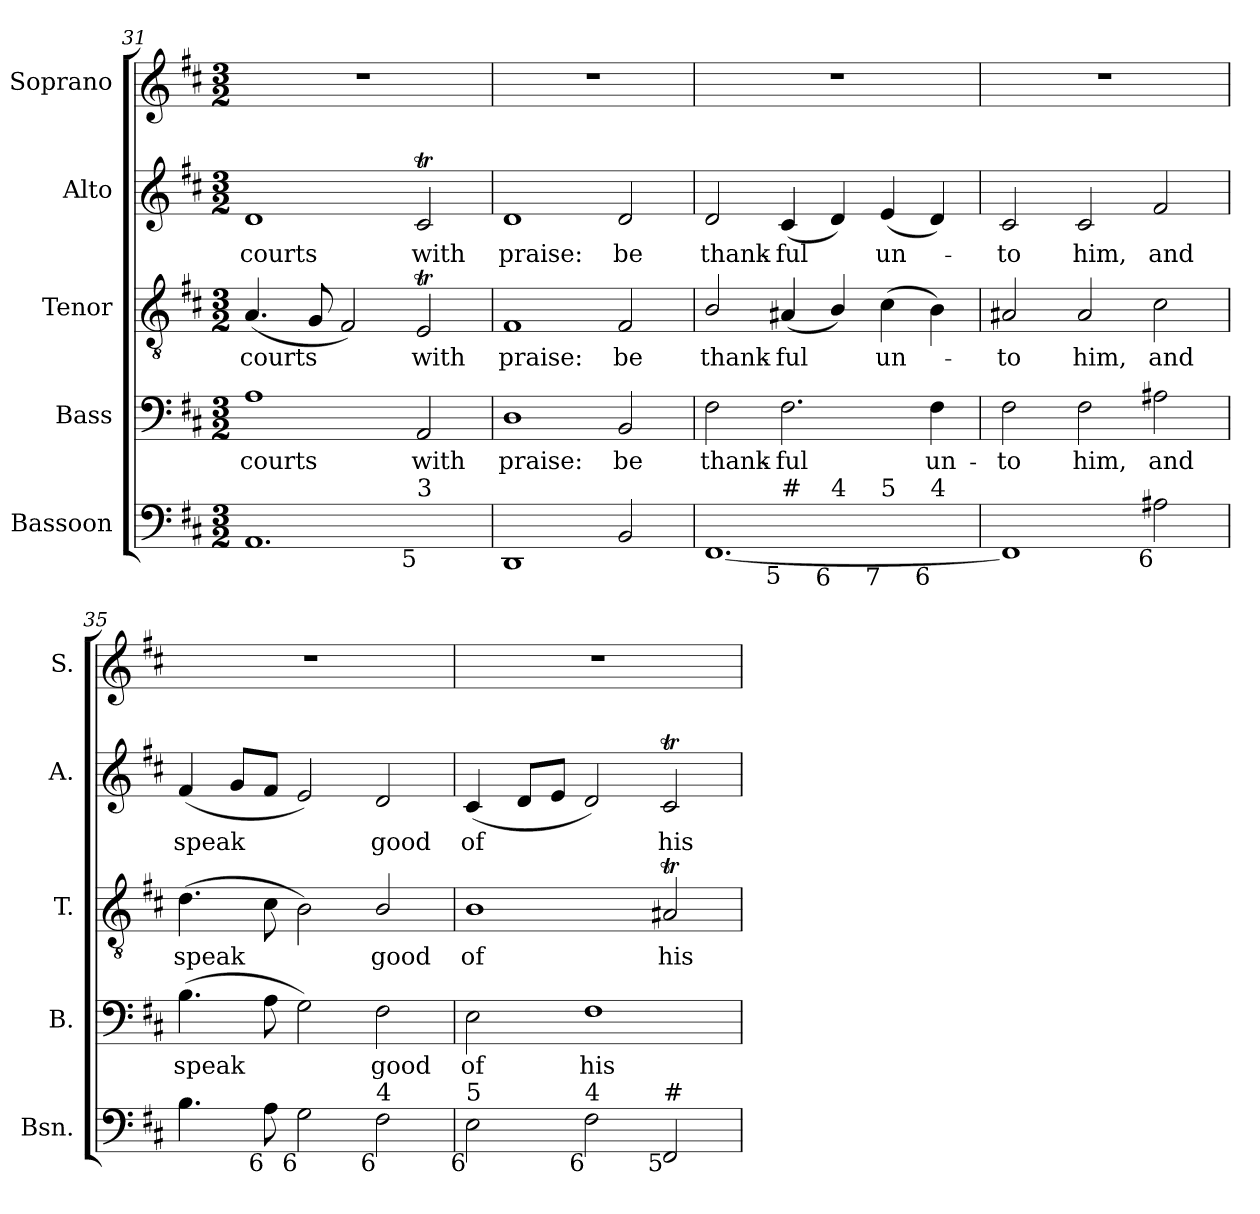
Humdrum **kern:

**kern	**kern	**text	**kern	**text	**kern	**text	**kern
*part5	*part4	*part4	*part3	*part3	*part2	*part2	*part1
*staff5	*staff4	*staff4	*staff3	*staff3	*staff2	*staff2	*staff1
*I"Bassoon	*I"Bass	*	*I"Tenor	*	*I"Alto	*	*I"Soprano
*I'Bsn.	*I'B.	*	*I'T.	*	*I'A.	*	*I'S.
!!LO:LB:g=z
*clefF4	*clefF4	*	*clefGv2	*	*clefG2	*	*clefG2
*	*	*	*ITrd7c12	*	*	*	*
*k[f#c#]	*k[f#c#]	*	*k[f#c#]	*	*k[f#c#]	*	*k[f#c#]
*D:	*D:	*	*D:	*	*D:	*	*D:
*M3/2	*M3/2	*	*M3/2	*	*M3/2	*	*M3/2
=31	=31	=31	=31	=31	=31	=31	=31
!	!	!LO:LY:b:color=#000000	!	!	!	!	!
!	!	!	!	!LO:LY:b:color=#000000	!	!	!
!LO:TX:b:rj:t=6	!	!	!	!	!	!	!
!LO:TX:t=4	!	!	!	!	!	!	!
!	!	!	!	!	!	!LO:LY:b:color=#000000	!LO:N:vis=1
*^	*	*	*	*	*	*	*
1.AAi	1ryy	1Ai	courts	(4.AAi/	courts	1di	courts	1.r
.	.	.	.	8GGi/	.	.	.	.
.	.	.	.	2FF#i/)	.	.	.	.
!	!	!	!LO:LY:b:color=#000000	!	!	!	!	!
!	!	!	!	!	!LO:LY:b:color=#000000	!	!	!
!	!LO:TX:b:rj:t=5	!	!	!	!	!	!	!
!	!LO:TX:t=3	!	!	!	!	!	!	!
!	!	!	!	!	!	!	!LO:LY:b:color=#000000	!
.	2ryy	2AAi/	with	2EETi/	with	2c#ti/	with	.
*v	*v	*	*	*	*	*	*	*
=32	=32	=32	=32	=32	=32	=32	=32
*^	*	*	*	*	*	*	*
!	!	!	!LO:LY:b:color=#000000	!	!	!	!	!
*v	*v	*	*	*	*	*	*	*
*^	*	*	*	*	*	*	*
!	!	!	!	!	!LO:LY:b:color=#000000	!	!	!
*v	*v	*	*	*	*	*	*	*
*^	*	*	*	*	*	*	*
!	!	!	!	!	!	!	!LO:LY:b:color=#000000	!LO:N:vis=1
*v	*v	*	*	*	*	*	*	*
1DDi	1Di	praise:	1FF#i	praise:	1di	praise:	1.r
!	!	!LO:LY:b:color=#000000	!	!	!	!	!
!	!	!	!	!LO:LY:b:color=#000000	!	!	!
!	!	!	!	!	!	!LO:LY:b:color=#000000	!
2BBi/	2BBi/	be	2FF#i/	be	2di/	be	.
=33	=33	=33	=33	=33	=33	=33	=33
!	!	!LO:LY:b:color=#000000	!	!	!	!	!
!	!	!	!	!LO:LY:b:color=#000000	!	!	!
!LO:TX:b:rj:t=6	!	!	!	!	!	!	!
!LO:TX:t=4	!	!	!	!	!	!	!
!	!	!	!	!	!	!LO:LY:b:color=#000000	!LO:N:vis=1
*^	*	*	*	*	*	*	*
*	*^	*	*	*	*	*	*	*
*	*	*^	*	*	*	*	*	*	*
*	*	*	*^	*	*	*	*	*	*	*
[1.FF#i	2ryy	2.ryy	1ryy	1ryy	2F#i\	thank-	2BBi/	thank-	2di/	thank-	1.r
!	!	!	!	!	!	!LO:LY:b:color=#000000	!	!	!	!	!
!	!	!	!	!	!	!	!	!LO:LY:b:color=#000000	!	!	!
!	!LO:TX:b:rj:t=5	!	!	!	!	!	!	!	!	!	!
!	!LO:TX:t=#	!	!	!	!	!	!	!	!	!	!
!	!	!	!	!	!	!	!	!	!	!LO:LY:b:color=#000000	!
.	1ryy	.	.	.	2.F#i\	-ful	(4AA#Xi/	-ful	(4c#i/	-ful	.
!	!	!LO:TX:b:rj:t=6	!	!	!	!	!	!	!	!	!
!	!	!LO:TX:t=4	!	!	!	!	!	!	!	!	!
.	.	2.ryy	.	.	.	.	4BBi/)	.	4di/)	.	.
!	!	!	!	!	!	!	!	!LO:LY:b:color=#000000	!	!	!
!	!	!	!LO:TX:b:rj:t=7	!	!	!	!	!	!	!	!
!	!	!	!LO:TX:t=5	!	!	!	!	!	!	!	!
!	!	!	!	!	!	!	!	!	!	!LO:LY:b:color=#000000	!
.	.	.	2ryy	4ryy	.	.	(4C#i\	un-	(4ei/	un-	.
!	!	!	!	!LO:TX:b:rj:t=6	!	!	!	!	!	!	!
!	!	!	!	!LO:TX:t=4	!	!	!	!	!	!	!
!	!	!	!	!	!	!LO:LY:b:color=#000000	!	!	!	!	!
.	.	.	.	4ryy	4F#i\	un-	4BBi\)	.	4di/)	.	.
*v	*v	*v	*v	*v	*	*	*	*	*	*	*
=34	=34	=34	=34	=34	=34	=34	=34
*^	*	*	*	*	*	*	*
*	*^	*	*	*	*	*	*	*
*	*	*^	*	*	*	*	*	*	*
*	*	*	*^	*	*	*	*	*	*	*
!	!	!	!	!	!	!LO:LY:b:color=#000000	!	!	!	!	!
*v	*v	*v	*v	*v	*	*	*	*	*	*	*
*^	*	*	*	*	*	*	*
*	*^	*	*	*	*	*	*	*
*	*	*^	*	*	*	*	*	*	*
*	*	*	*^	*	*	*	*	*	*	*
!	!	!	!	!	!	!	!	!LO:LY:b:color=#000000	!	!	!
*v	*v	*v	*v	*v	*	*	*	*	*	*	*
*^	*	*	*	*	*	*	*
*	*^	*	*	*	*	*	*	*
*	*	*^	*	*	*	*	*	*	*
*	*	*	*^	*	*	*	*	*	*	*
!LO:TX:b:rj:t=5	!	!	!	!	!	!	!	!	!	!	!
!LO:TX:t=#	!	!	!	!	!	!	!	!	!	!	!
!	!	!	!	!	!	!	!	!	!	!LO:LY:b:color=#000000	!LO:N:vis=1
*v	*v	*v	*v	*v	*	*	*	*	*	*	*
1FF#i]	2F#i\	-to	2AA#Xi/	-to	2c#i/	-to	1.r
!	!	!LO:LY:b:color=#000000	!	!	!	!	!
!	!	!	!	!LO:LY:b:color=#000000	!	!	!
!	!	!	!	!	!	!LO:LY:b:color=#000000	!
.	2F#i\	him,	2AA#i/	him,	2c#i/	him,	.
!	!	!LO:LY:b:color=#000000	!	!	!	!	!
!	!	!	!	!LO:LY:b:color=#000000	!	!	!
!LO:TX:b:rj:t=6	!	!	!	!	!	!	!
!	!	!	!	!	!	!LO:LY:b:color=#000000	!
2A#Xi\	2A#Xi\	and	2C#i\	and	2f#i/	and	.
=35	=35	=35	=35	=35	=35	=35	=35
!	!	!LO:LY:b:color=#000000	!	!	!	!	!
!	!	!	!	!LO:LY:b:color=#000000	!	!	!
!	!	!	!	!	!	!LO:LY:b:color=#000000	!LO:N:vis=1
4.Bi\	(4.Bi\	speak	(4.Di\	speak	(4f#i/	speak	1.r
.	.	.	.	.	8gi/L	.	.
!LO:TX:b:rj:t=6	!	!	!	!	!	!	!
8Ai\	8Ai\	.	8C#i\	.	8f#i/J	.	.
!LO:TX:b:rj:t=6	!	!	!	!	!	!	!
2Gi\	2Gi\)	.	2BBi\)	.	2ei/)	.	.
!	!	!LO:LY:b:color=#000000	!	!	!	!	!
!	!	!	!	!LO:LY:b:color=#000000	!	!	!
!LO:TX:b:rj:t=6	!	!	!	!	!	!	!
!LO:TX:t=4	!	!	!	!	!	!	!
!	!	!	!	!	!	!LO:LY:b:color=#000000	!
2F#i\	2F#i\	good	2BBi/	good	2di/	good	.
=36	=36	=36	=36	=36	=36	=36	=36
!	!	!LO:LY:b:color=#000000	!	!	!	!	!
!	!	!	!	!LO:LY:b:color=#000000	!	!	!
!LO:TX:b:rj:t=6	!	!	!	!	!	!	!
!LO:TX:t=5	!	!	!	!	!	!	!
!	!	!	!	!	!	!LO:LY:b:color=#000000	!LO:N:vis=1
2Ei\	2Ei\	of	1BBi	of	(4c#i/	of	1.r
.	.	.	.	.	8di/L	.	.
.	.	.	.	.	8ei/J	.	.
!LO:TX:b:rj:t=6	!	!	!	!	!	!	!
!LO:TX:t=4	!	!	!	!	!	!	!
!	!	!LO:LY:b:color=#000000	!	!	!	!	!
2F#i\	1F#i	his	.	.	2di/)	.	.
!	!	!	!	!LO:LY:b:color=#000000	!	!	!
!LO:TX:b:rj:t=5	!	!	!	!	!	!	!
!LO:TX:t=#	!	!	!	!	!	!	!
!	!	!	!	!	!	!LO:LY:b:color=#000000	!
2FF#i/	.	.	2AA#Xti/	his	2c#ti/	his	.
=	=	=	=	=	=	=	=
*-	*-	*-	*-	*-	*-	*-	*-
